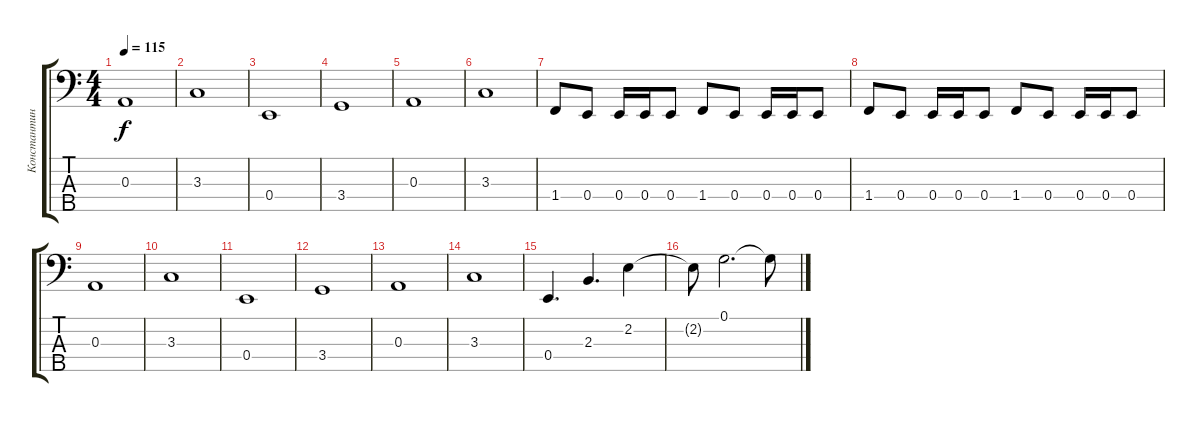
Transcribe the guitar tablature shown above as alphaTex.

\track ("Константин Бекрев" "Константин") {instrument electricbasspick}
\staff {score tabs}
\tuning (G2 D2 A1 E1 B0) {hide}
\ts (4 4)
\tempo 115
\clef f4
\ks c
0.3.1{dy f} |
3.3.1 |
0.4.1 |
3.4.1 |
0.3.1 |
3.3.1 |
1.4.8 0.4.8 0.4.16 0.4.16 0.4.8 1.4.8 0.4.8 0.4.16 0.4.16 0.4.8 |
1.4.8 0.4.8 0.4.16 0.4.16 0.4.8 1.4.8 0.4.8 0.4.16 0.4.16 0.4.8 |
0.3.1 |
3.3.1 |
0.4.1 |
3.4.1 |
0.3.1 |
3.3.1 |
0.4.4{d} 2.3.4{d} 2.2.4 |
2.2{t}.8 0.1.2{d} 0.1{t}.8
